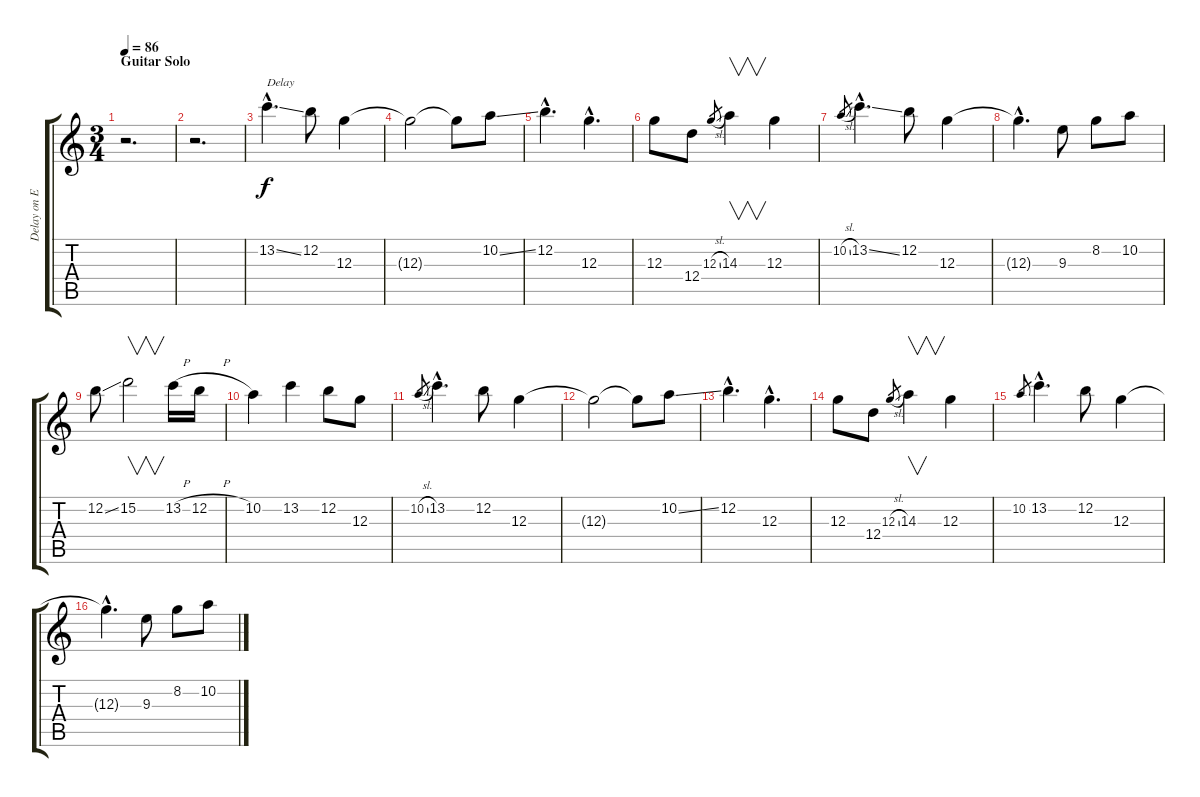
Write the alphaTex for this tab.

\track ("Delay on Elec. Guitar 1" "Delay on E") {instrument distortionguitar}
\staff {score tabs}
\tuning (E4 B3 G3 D3 A2 E2) {hide}
\ts (3 4)
\section ("" "Guitar Solo")
\tempo 86
\clef g2
\ks c
r.2{d dy f} |
r.2{d} |
13.2{ss hac}.4{d txt "Delay"} 12.2.8 12.3.4 |
12.3{t}.2 12.3{t}.8 10.2{ss}.8 |
12.2{hac}.4{d} 12.3{hac}.4{d} |
12.3.8 12.4.8 12.3{sl}.8{gr} 14.3.4{v} 12.3.4 |
10.2{sl}.8{gr} 13.2{ss hac}.4{d} 12.2.8 12.3.4 |
12.3{hac t}.4{d} 9.3.8 8.2.8 10.2.8 |
12.2{ss}.8 15.2.2{v} 13.2{h}.16 12.2{h}.16 |
10.2.4 13.2.4 12.2.8 12.3.8 |
10.2{sl}.8{gr} 13.2{hac}.4{d} 12.2.8 12.3.4 |
12.3{t}.2 12.3{t}.8 10.2{ss}.8 |
12.2{hac}.4{d} 12.3{hac}.4{d} |
12.3.8 12.4.8 12.3{sl}.8{gr} 14.3.4{v} 12.3.4 |
10.2.8{gr} 13.2{hac}.4{d} 12.2.8 12.3.4 |
12.3{hac t}.4{d} 9.3.8 8.2.8 10.2.8
